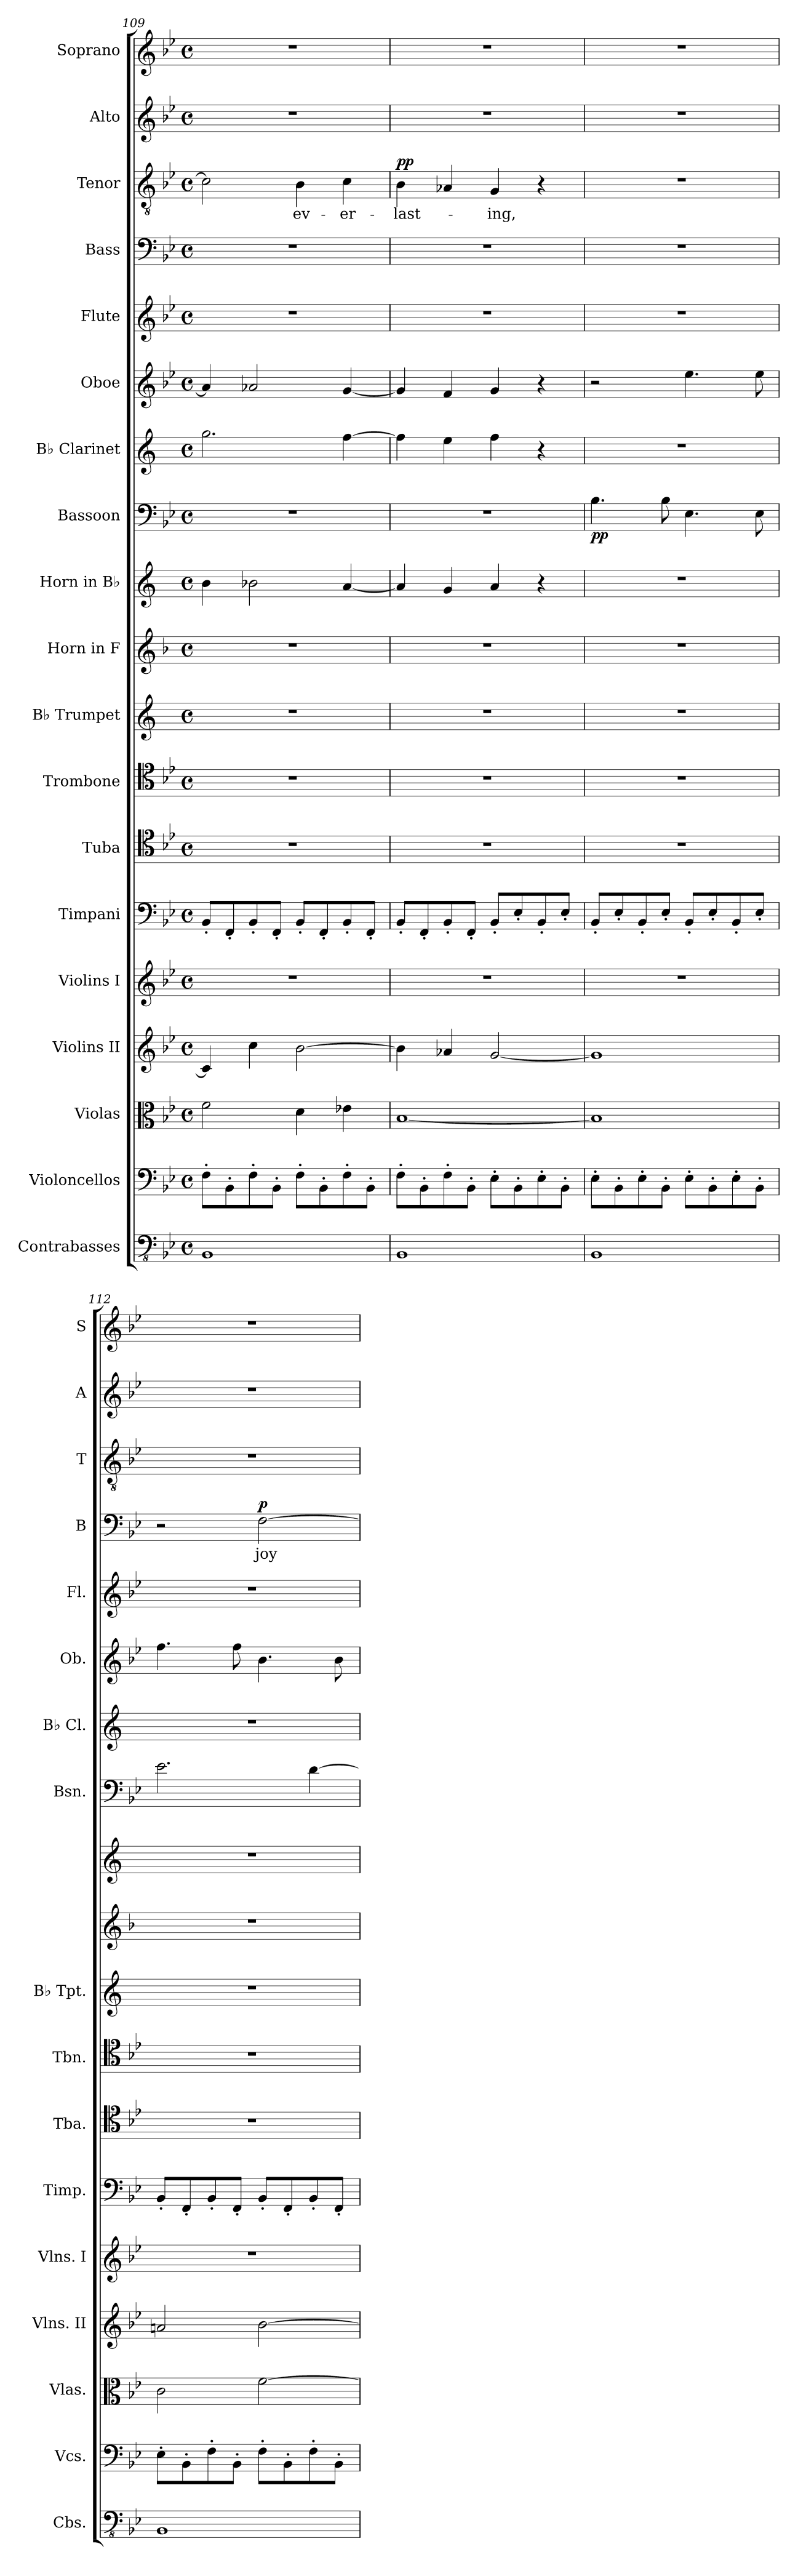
**kern	**kern	**kern	**kern	**kern	**kern	**kern	**kern	**kern	**kern	**kern	**kern	**dynam	**kern	**kern	**kern	**kern	**text	**dynam	**kern	**text	**dynam	**kern	**kern
*part19	*part18	*part17	*part16	*part15	*part14	*part13	*part12	*part11	*part10	*part9	*part8	*part8	*part7	*part6	*part5	*part4	*part4	*part4	*part3	*part3	*part3	*part2	*part1
*staff19	*staff18	*staff17	*staff16	*staff15	*staff14	*staff13	*staff12	*staff11	*staff10	*staff9	*staff8	*staff8	*staff7	*staff6	*staff5	*staff4	*staff4	*staff4	*staff3	*staff3	*staff3	*staff2	*staff1
*I"Contrabasses	*I"Violoncellos	*I"Violas	*I"Violins II	*I"Violins I	*I"Timpani	*I"Tuba	*I"Trombone	*I"B♭ Trumpet	*I"Horn in F	*I"Horn in B♭	*I"Bassoon	*	*I"B♭ Clarinet	*I"Oboe	*I"Flute	*I"Bass	*	*	*I"Tenor	*	*	*I"Alto	*I"Soprano
*I'Cbs.	*I'Vcs.	*I'Vlas.	*I'Vlns. II	*I'Vlns. I	*I'Timp.	*I'Tba.	*I'Tbn.	*I'B♭ Tpt.	*	*	*I'Bsn.	*	*I'B♭ Cl.	*I'Ob.	*I'Fl.	*I'B	*	*	*I'T	*	*	*I'A	*I'S
*clefFv4	*clefF4	*clefC3	*clefG2	*clefG2	*clefF4	*clefC4	*clefC4	*clefG2	*clefG2	*clefG2	*clefF4	*	*clefG2	*clefG2	*clefG2	*clefF4	*	*	*clefGv2	*	*	*clefG2	*clefG2
*	*	*	*	*	*	*	*	*ITrd1c2	*ITrd4c7	*ITrd1c2	*	*	*ITrd1c2	*	*	*	*	*	*	*	*	*	*
*k[b-e-]	*k[b-e-]	*k[b-e-]	*k[b-e-]	*k[b-e-]	*k[b-e-]	*k[b-e-]	*k[b-e-]	*k[b-e-]	*k[b-e-]	*k[b-e-]	*k[b-e-]	*	*k[b-e-]	*k[b-e-]	*k[b-e-]	*k[b-e-]	*	*	*k[b-e-]	*	*	*k[b-e-]	*k[b-e-]
*M4/4	*M4/4	*M4/4	*M4/4	*M4/4	*M4/4	*M4/4	*M4/4	*M4/4	*M4/4	*M4/4	*M4/4	*	*M4/4	*M4/4	*M4/4	*M4/4	*	*	*M4/4	*	*	*M4/4	*M4/4
*met(c)	*met(c)	*met(c)	*met(c)	*met(c)	*met(c)	*met(c)	*met(c)	*met(c)	*met(c)	*met(c)	*met(c)	*	*met(c)	*met(c)	*met(c)	*met(c)	*	*	*met(c)	*	*	*met(c)	*met(c)
=109	=109	=109	=109	=109	=109	=109	=109	=109	=109	=109	=109	=109	=109	=109	=109	=109	=109	=109	=109	=109	=109	=109	=109
1BBB-	8F'\L	2f\	4c/]	1r	8BB-'/L	1r	1r	1r	1r	4a\	1r	.	2.ff\	4a/]	1r	1r	.	.	2c\]	.	.	1r	1r
.	8BB-'\	.	.	.	8FF'/	.	.	.	.	.	.	.	.	.	.	.	.	.	.	.	.	.	.
.	8F'\	.	4cc\	.	8BB-'/	.	.	.	.	2a-X\	.	.	.	2a-X/	.	.	.	.	.	.	.	.	.
.	8BB-'\J	.	.	.	8FF'/J	.	.	.	.	.	.	.	.	.	.	.	.	.	.	.	.	.	.
!	!	!	!	!	!	!	!	!	!	!	!	!	!	!	!	!	!	!	!	!LO:LY:b	!	!	!
.	8F'\L	4d\	[2b-\	.	8BB-'/L	.	.	.	.	.	.	.	.	.	.	.	.	.	4B-\	ev-	.	.	.
.	8BB-'\	.	.	.	8FF'/	.	.	.	.	.	.	.	.	.	.	.	.	.	.	.	.	.	.
!	!	!	!	!	!	!	!	!	!	!	!	!	!	!	!	!	!	!	!	!LO:LY:b	!	!	!
.	8F'\	4e-X\	.	.	8BB-'/	.	.	.	.	[4g/	.	.	[4ee-\	[4g/	.	.	.	.	4c\	-er-	.	.	.
.	8BB-'\J	.	.	.	8FF'/J	.	.	.	.	.	.	.	.	.	.	.	.	.	.	.	.	.	.
=110	=110	=110	=110	=110	=110	=110	=110	=110	=110	=110	=110	=110	=110	=110	=110	=110	=110	=110	=110	=110	=110	=110	=110
!	!	!	!	!	!	!	!	!	!	!	!	!	!	!	!	!	!	!	!	!LO:LY:b	!LO:DY:a	!	!
1BBB-	8F'\L	[1B-	4b-\]	1r	8BB-'/L	1r	1r	1r	1r	4g/]	1r	.	4ee-\]	4g/]	1r	1r	.	.	4B-\	-last-	pp	1r	1r
.	8BB-'\	.	.	.	8FF'/	.	.	.	.	.	.	.	.	.	.	.	.	.	.	.	.	.	.
.	8F'\	.	4a-X/	.	8BB-'/	.	.	.	.	4f/	.	.	4dd\	4f/	.	.	.	.	4A-X/	.	.	.	.
.	8BB-'\J	.	.	.	8FF'/J	.	.	.	.	.	.	.	.	.	.	.	.	.	.	.	.	.	.
!	!	!	!	!	!	!	!	!	!	!	!	!	!	!	!	!	!	!	!	!LO:LY:b	!	!	!
.	8E-'\L	.	[2g/	.	8BB-'/L	.	.	.	.	4g/	.	.	4ee-\	4g/	.	.	.	.	4G/	-ing,	.	.	.
.	8BB-'\	.	.	.	8E-'/	.	.	.	.	.	.	.	.	.	.	.	.	.	.	.	.	.	.
.	8E-'\	.	.	.	8BB-'/	.	.	.	.	4r	.	.	4r	4r	.	.	.	.	4r	.	.	.	.
.	8BB-'\J	.	.	.	8E-'/J	.	.	.	.	.	.	.	.	.	.	.	.	.	.	.	.	.	.
!!LO:PB:g=z
=111	=111	=111	=111	=111	=111	=111	=111	=111	=111	=111	=111	=111	=111	=111	=111	=111	=111	=111	=111	=111	=111	=111	=111
!	!	!	!	!	!	!	!	!	!	!	!	!LO:DY:b	!	!	!	!	!	!	!	!	!	!	!
1BBB-	8E-'\L	1B-]	1g]	1r	8BB-'/L	1r	1r	1r	1r	1r	4.B-\	pp	1r	2r	1r	1r	.	.	1r	.	.	1r	1r
.	8BB-'\	.	.	.	8E-'/	.	.	.	.	.	.	.	.	.	.	.	.	.	.	.	.	.	.
.	8E-'\	.	.	.	8BB-'/	.	.	.	.	.	.	.	.	.	.	.	.	.	.	.	.	.	.
.	8BB-'\J	.	.	.	8E-'/J	.	.	.	.	.	8B-\	.	.	.	.	.	.	.	.	.	.	.	.
.	8E-'\L	.	.	.	8BB-'/L	.	.	.	.	.	4.E-\	.	.	4.ee-\	.	.	.	.	.	.	.	.	.
.	8BB-'\	.	.	.	8E-'/	.	.	.	.	.	.	.	.	.	.	.	.	.	.	.	.	.	.
.	8E-'\	.	.	.	8BB-'/	.	.	.	.	.	.	.	.	.	.	.	.	.	.	.	.	.	.
.	8BB-'\J	.	.	.	8E-'/J	.	.	.	.	.	8E-\	.	.	8ee-\	.	.	.	.	.	.	.	.	.
=112	=112	=112	=112	=112	=112	=112	=112	=112	=112	=112	=112	=112	=112	=112	=112	=112	=112	=112	=112	=112	=112	=112	=112
1BBB-	8E-'\L	2c\	2an/	1r	8BB-'/L	1r	1r	1r	1r	1r	2.e-\	.	1r	4.ff\	1r	2r	.	.	1r	.	.	1r	1r
.	8BB-'\	.	.	.	8FF'/	.	.	.	.	.	.	.	.	.	.	.	.	.	.	.	.	.	.
.	8F'\	.	.	.	8BB-'/	.	.	.	.	.	.	.	.	.	.	.	.	.	.	.	.	.	.
.	8BB-'\J	.	.	.	8FF'/J	.	.	.	.	.	.	.	.	8ff\	.	.	.	.	.	.	.	.	.
!	!	!	!	!	!	!	!	!	!	!	!	!	!	!	!	!	!LO:LY:b	!LO:DY:a	!	!	!	!	!
.	8F'\L	[2f\	[2b-\	.	8BB-'/L	.	.	.	.	.	.	.	.	4.b-\	.	[2F\	joy	p	.	.	.	.	.
.	8BB-'\	.	.	.	8FF'/	.	.	.	.	.	.	.	.	.	.	.	.	.	.	.	.	.	.
.	8F'\	.	.	.	8BB-'/	.	.	.	.	.	[4d\	.	.	.	.	.	.	.	.	.	.	.	.
.	8BB-'\J	.	.	.	8FF'/J	.	.	.	.	.	.	.	.	8b-\	.	.	.	.	.	.	.	.	.
=	=	=	=	=	=	=	=	=	=	=	=	=	=	=	=	=	=	=	=	=	=	=	=
*-	*-	*-	*-	*-	*-	*-	*-	*-	*-	*-	*-	*-	*-	*-	*-	*-	*-	*-	*-	*-	*-	*-	*-
